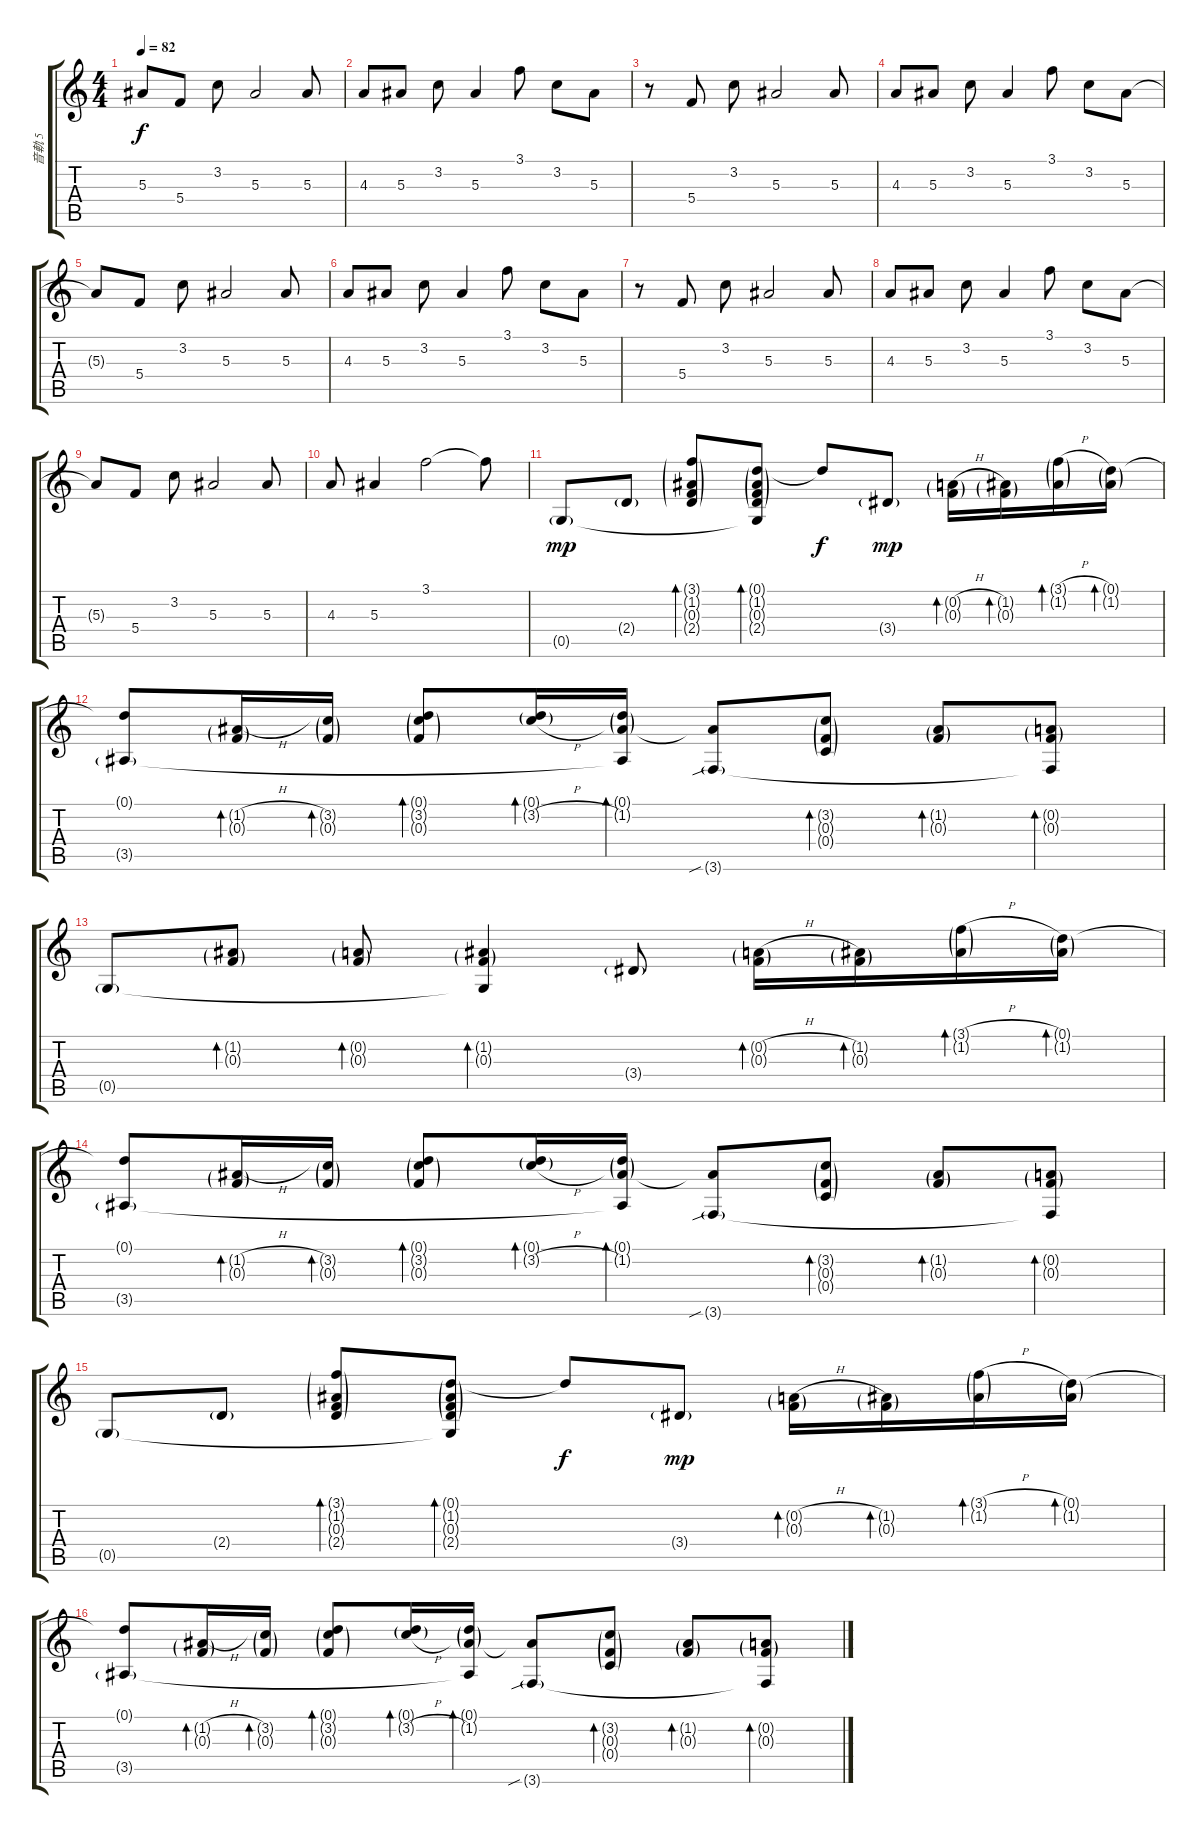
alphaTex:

\track ("音軌 5" "音軌 5") {instrument acousticguitarsteel}
\staff {score tabs}
\tuning (D4 A3 F3 C3 G2 D2) {hide}
\ts (4 4)
\tempo 82
\clef g2
\ks c
5.3{t}.8{dy f} 5.4.8 3.2.8 5.3.2 5.3.8 |
4.3.8 5.3.8 3.2.8 5.3.4 3.1.8 3.2.8 5.3.8 |
r.8 5.4.8 3.2.8 5.3.2 5.3.8 |
4.3.8 5.3.8 3.2.8 5.3.4 3.1.8 3.2.8 5.3.8 |
5.3{t}.8 5.4.8 3.2.8 5.3.2 5.3.8 |
4.3.8 5.3.8 3.2.8 5.3.4 3.1.8 3.2.8 5.3.8 |
r.8 5.4.8 3.2.8 5.3.2 5.3.8 |
4.3.8 5.3.8 3.2.8 5.3.4 3.1.8 3.2.8 5.3.8 |
5.3{t}.8 5.4.8 3.2.8 5.3.2 5.3.8 |
4.3.8 5.3.4 3.1.2 3.1{t}.8 |
0.5{g}.8{dy mp} 2.4{g}.8 (3.1{g} 1.2{g} 0.3{g} 2.4{g}).8{bd 480} (0.1{g} 1.2{g} 0.3{g} 2.4{g} 0.5{t}).8{bd 480} 0.1{t}.8{dy f} 3.4{g}.8{dy mp} (0.2{h g} 0.3{g}).16{bd 480} (1.2{g} 0.3{g}).16{bd 480} (3.1{h g} 1.2{g}).16{bd 480} (0.1{g} 1.2{g}).16{bd 480} |
(0.1{t} 3.5{g}).8 (1.2{h g} 0.3{g}).16{bd 480} (3.2{g} 0.3{g}).16{bd 480} (0.1{g} 3.2{g} 0.3{g}).8{bd 480} (0.1{g} 3.2{h g}).16{bd 480} (0.1{g} 1.2{g} 3.5{t}).16{bd 480} (1.2{t} 3.6{sib g}).8 (3.2{g} 0.3{g} 0.4{g}).8{bd 480} (1.2{g} 0.3{g}).8{bd 480} (0.2{g} 0.3{g} 3.6{t}).8{bd 480} |
0.5{g}.8 (1.2{g} 0.3{g}).8{bd 480} (0.2{g} 0.3{g}).8{bd 480} (1.2{g} 0.3{g} 0.5{t}).4{bd 480} 3.4{g}.8 (0.2{h g} 0.3{g}).16{bd 480} (1.2{g} 0.3{g}).16{bd 480} (3.1{h g} 1.2{g}).16{bd 480} (0.1{g} 1.2{g}).16{bd 480} |
(0.1{t} 3.5{g}).8 (1.2{h g} 0.3{g}).16{bd 480} (3.2{g} 0.3{g}).16{bd 480} (0.1{g} 3.2{g} 0.3{g}).8{bd 480} (0.1{g} 3.2{h g}).16{bd 480} (0.1{g} 1.2{g} 3.5{t}).16{bd 480} (1.2{t} 3.6{sib g}).8 (3.2{g} 0.3{g} 0.4{g}).8{bd 480} (1.2{g} 0.3{g}).8{bd 480} (0.2{g} 0.3{g} 3.6{t}).8{bd 480} |
0.5{g}.8 2.4{g}.8 (3.1{g} 1.2{g} 0.3{g} 2.4{g}).8{bd 480} (0.1{g} 1.2{g} 0.3{g} 2.4{g} 0.5{t}).8{bd 480} 0.1{t}.8{dy f} 3.4{g}.8{dy mp} (0.2{h g} 0.3{g}).16{bd 480} (1.2{g} 0.3{g}).16{bd 480} (3.1{h g} 1.2{g}).16{bd 480} (0.1{g} 1.2{g}).16{bd 480} |
(0.1{t} 3.5{g}).8 (1.2{h g} 0.3{g}).16{bd 480} (3.2{g} 0.3{g}).16{bd 480} (0.1{g} 3.2{g} 0.3{g}).8{bd 480} (0.1{g} 3.2{h g}).16{bd 480} (0.1{g} 1.2{g} 3.5{t}).16{bd 480} (1.2{t} 3.6{sib g}).8 (3.2{g} 0.3{g} 0.4{g}).8{bd 480} (1.2{g} 0.3{g}).8{bd 480} (0.2{g} 0.3{g} 3.6{t}).8{bd 480}
